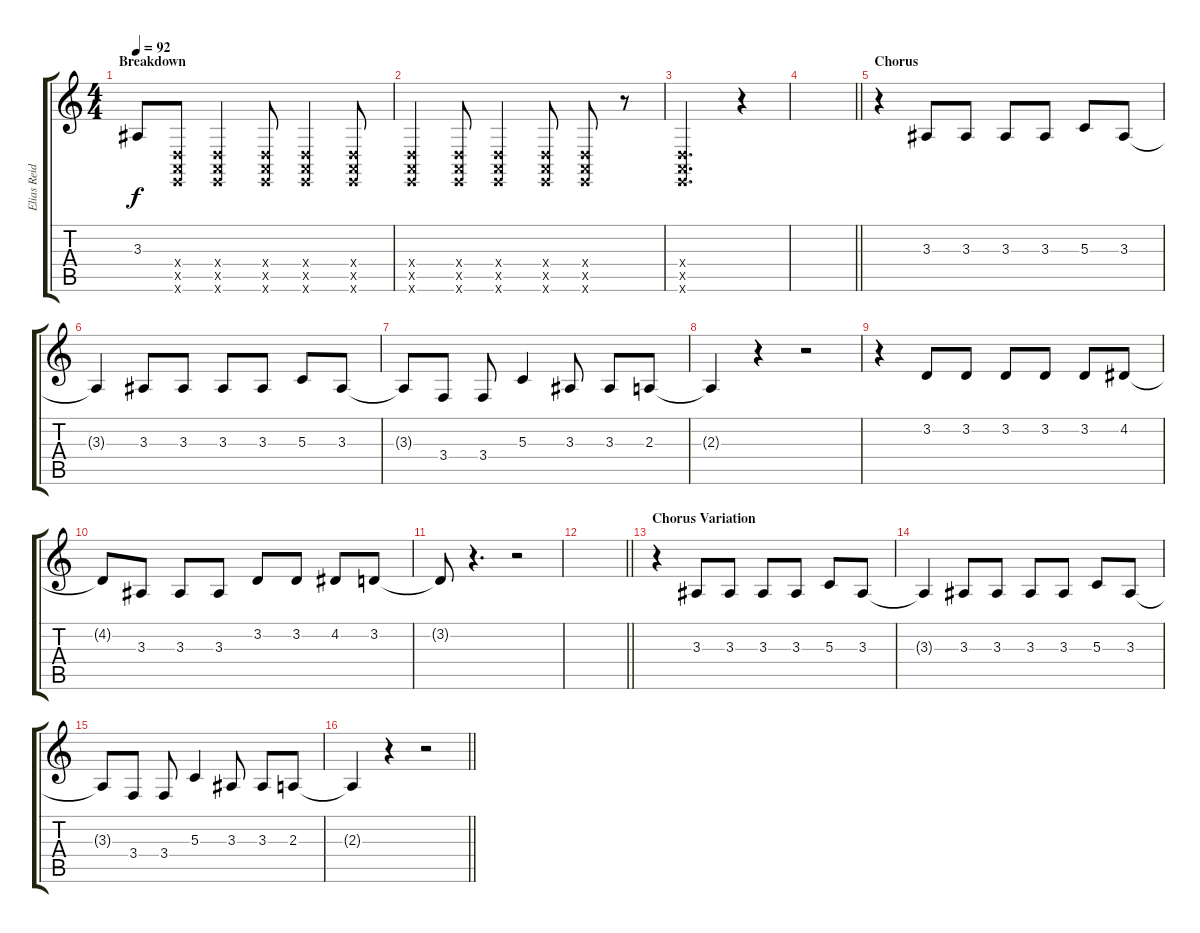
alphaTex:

\track ("Elias Reidy (Backup Vocals)" "Elias Reid") {instrument sopranosax}
\staff {score tabs}
\tuning (E4 B3 G3 D3 A2 E2) {hide}
\ts (4 4)
\section ("" "Breakdown")
\tempo 92
\clef g2
\ks c
3.3.8{dy f} (0.4{x} 0.5{x} 0.6{x}).8 (0.4{x} 0.5{x} 0.6{x}).4 (0.4{x} 0.5{x} 0.6{x}).8 (0.4{x} 0.5{x} 0.6{x}).4 (0.4{x} 0.5{x} 0.6{x}).8 |
(0.4{x} 0.5{x} 0.6{x}).4 (0.4{x} 0.5{x} 0.6{x}).8 (0.4{x} 0.5{x} 0.6{x}).4 (0.4{x} 0.5{x} 0.6{x}).8 (0.4{x} 0.5{x} 0.6{x}).8 r.8 |
(0.4{x} 0.5{x} 0.6{x}).2{d} r.4 |
\barLineRight lightlight
|
\section ("" "Chorus")
r.4 3.3.8 3.3.8 3.3.8 3.3.8 5.3.8 3.3.8 |
3.3{t}.4 3.3.8 3.3.8 3.3.8 3.3.8 5.3.8 3.3.8 |
3.3{t}.8 3.4.8 3.4.8 5.3.4 3.3.8 3.3.8 2.3.8 |
2.3{t}.4 r.4 r.2 |
r.4 3.2.8 3.2.8 3.2.8 3.2.8 3.2.8 4.2.8 |
4.2{t}.8 3.3.8 3.3.8 3.3.8 3.2.8 3.2.8 4.2.8 3.2.8 |
3.2{t}.8 r.4{d} r.2 |
\barLineRight lightlight
|
\section ("" "Chorus Variation")
r.4 3.3.8 3.3.8 3.3.8 3.3.8 5.3.8 3.3.8 |
3.3{t}.4 3.3.8 3.3.8 3.3.8 3.3.8 5.3.8 3.3.8 |
3.3{t}.8 3.4.8 3.4.8 5.3.4 3.3.8 3.3.8 2.3.8 |
\barLineRight lightlight
2.3{t}.4 r.4 r.2
